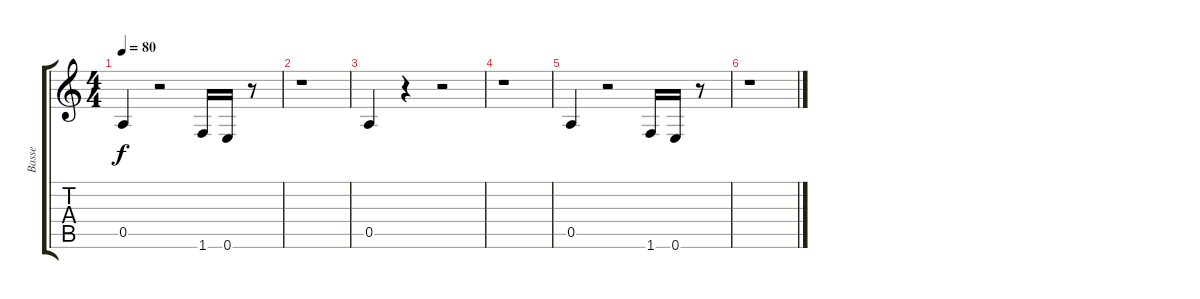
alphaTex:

\track ("Basse" "Basse") {instrument acousticbass}
\staff {score tabs}
\tuning (E4 B3 G3 D3 A2 E2) {hide}
\ts (4 4)
\tempo 80
\clef g2
\ks c
0.5.4{dy f} r.2 1.6.16 0.6.16 r.8 |
r.1 |
0.5.4 r.4 r.2 |
r.1 |
0.5.4 r.2 1.6.16 0.6.16 r.8 |
r.1
